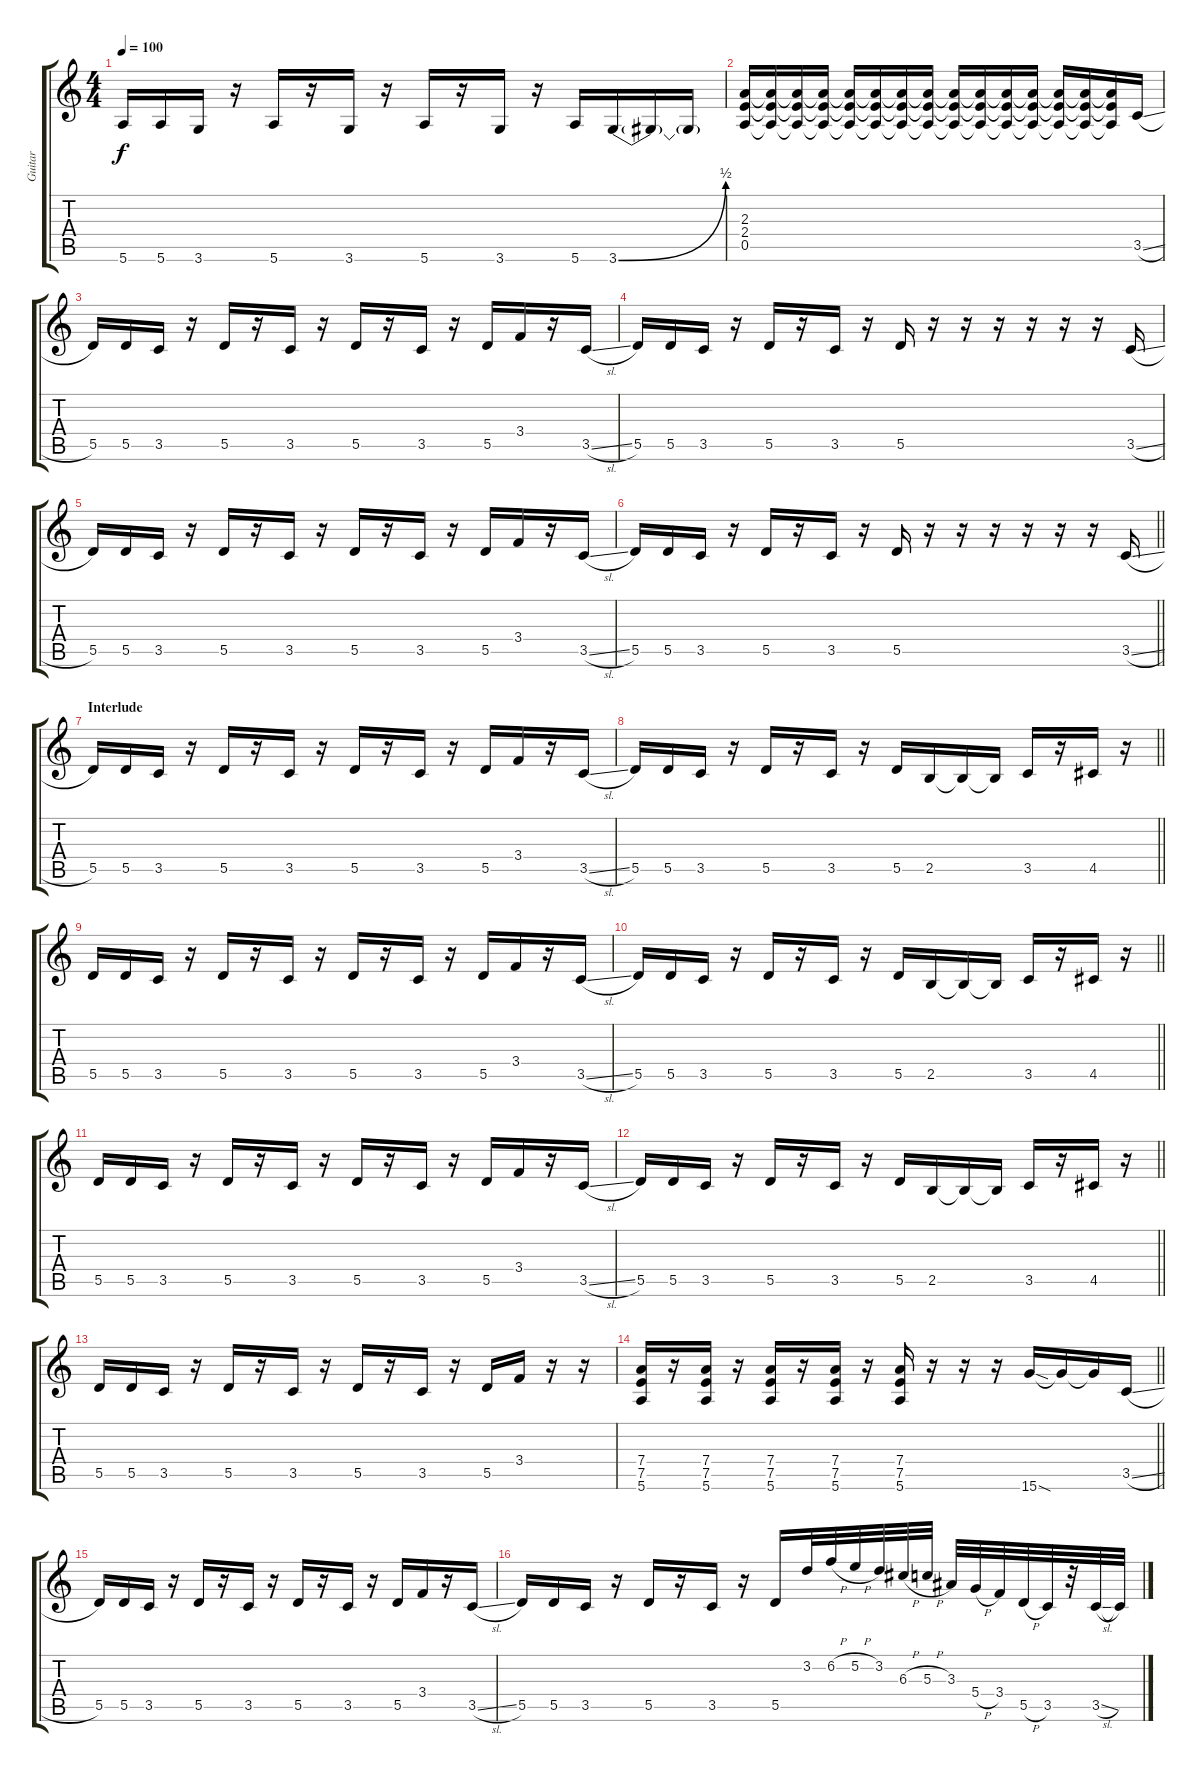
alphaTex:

\track ("Guitar" "Guitar") {instrument distortionguitar}
\staff {score tabs}
\tuning (E4 B3 G3 D3 A2 E2) {hide}
\ts (4 4)
\tempo 100
\clef g2
\ks c
5.6.16{dy f} 5.6.16 3.6.16 r.16 5.6.16 r.16 3.6.16 r.16 5.6.16 r.16 3.6.16 r.16 5.6.16 3.6{be (bend 0 0 60 2)}.16 3.6{t}.16 3.6{t}.16 |
(2.3 2.4 0.5).16 (2.3{t} 2.4{t} 0.5{t}).16 (2.3{t} 2.4{t} 0.5{t}).16 (2.3{t} 2.4{t} 0.5{t}).16 (2.3{t} 2.4{t} 0.5{t}).16 (2.3{t} 2.4{t} 0.5{t}).16 (2.3{t} 2.4{t} 0.5{t}).16 (2.3{t} 2.4{t} 0.5{t}).16 (2.3{t} 2.4{t} 0.5{t}).16 (2.3{t} 2.4{t} 0.5{t}).16 (2.3{t} 2.4{t} 0.5{t}).16 (2.3{t} 2.4{t} 0.5{t}).16 (2.3{t} 2.4{t} 0.5{t}).16 (2.3{t} 2.4{t} 0.5{t}).16 (2.3{t} 2.4{t} 0.5{t}).16 3.5{sl}.16 |
5.5.16 5.5.16 3.5.16 r.16 5.5.16 r.16 3.5.16 r.16 5.5.16 r.16 3.5.16 r.16 5.5.16 3.4.16 r.16 3.5{sl}.16 |
5.5.16 5.5.16 3.5.16 r.16 5.5.16 r.16 3.5.16 r.16 5.5.16 r.16 r.16 r.16 r.16 r.16 r.16 3.5{sl}.16 |
5.5.16 5.5.16 3.5.16 r.16 5.5.16 r.16 3.5.16 r.16 5.5.16 r.16 3.5.16 r.16 5.5.16 3.4.16 r.16 3.5{sl}.16 |
\barLineRight lightlight
5.5.16 5.5.16 3.5.16 r.16 5.5.16 r.16 3.5.16 r.16 5.5.16 r.16 r.16 r.16 r.16 r.16 r.16 3.5{sl}.16 |
\section ("" "Interlude")
5.5.16 5.5.16 3.5.16 r.16 5.5.16 r.16 3.5.16 r.16 5.5.16 r.16 3.5.16 r.16 5.5.16 3.4.16 r.16 3.5{sl}.16 |
\barLineRight lightlight
5.5.16 5.5.16 3.5.16 r.16 5.5.16 r.16 3.5.16 r.16 5.5.16 2.5.16 2.5{t}.16 2.5{t}.16 3.5.16 r.16 4.5.16 r.16 |
5.5.16 5.5.16 3.5.16 r.16 5.5.16 r.16 3.5.16 r.16 5.5.16 r.16 3.5.16 r.16 5.5.16 3.4.16 r.16 3.5{sl}.16 |
\barLineRight lightlight
5.5.16 5.5.16 3.5.16 r.16 5.5.16 r.16 3.5.16 r.16 5.5.16 2.5.16 2.5{t}.16 2.5{t}.16 3.5.16 r.16 4.5.16 r.16 |
5.5.16 5.5.16 3.5.16 r.16 5.5.16 r.16 3.5.16 r.16 5.5.16 r.16 3.5.16 r.16 5.5.16 3.4.16 r.16 3.5{sl}.16 |
\barLineRight lightlight
5.5.16 5.5.16 3.5.16 r.16 5.5.16 r.16 3.5.16 r.16 5.5.16 2.5.16 2.5{t}.16 2.5{t}.16 3.5.16 r.16 4.5.16 r.16 |
5.5.16 5.5.16 3.5.16 r.16 5.5.16 r.16 3.5.16 r.16 5.5.16 r.16 3.5.16 r.16 5.5.16 3.4.16 r.16 r.16 |
\barLineRight lightlight
(7.4 7.5 5.6).16 r.16 (7.4 7.5 5.6).16 r.16 (7.4 7.5 5.6).16 r.16 (7.4 7.5 5.6).16 r.16 (7.4 7.5 5.6).16 r.16 r.16 r.16 15.6{sod}.16 15.6{t}.16 15.6{t}.16 3.5{sl}.16 |
5.5.16 5.5.16 3.5.16 r.16 5.5.16 r.16 3.5.16 r.16 5.5.16 r.16 3.5.16 r.16 5.5.16 3.4.16 r.16 3.5{sl}.16 |
5.5.16 5.5.16 3.5.16 r.16 5.5.16 r.16 3.5.16 r.16 5.5.16 3.2.32 6.2{h}.32 5.2{h}.32 3.2.32 6.3{h}.32 5.3{h}.32 3.3.32 5.4{h}.32 3.4.32 5.5{h}.32 3.5.32 r.32 3.5{sl}.32 3.5{t}.32
